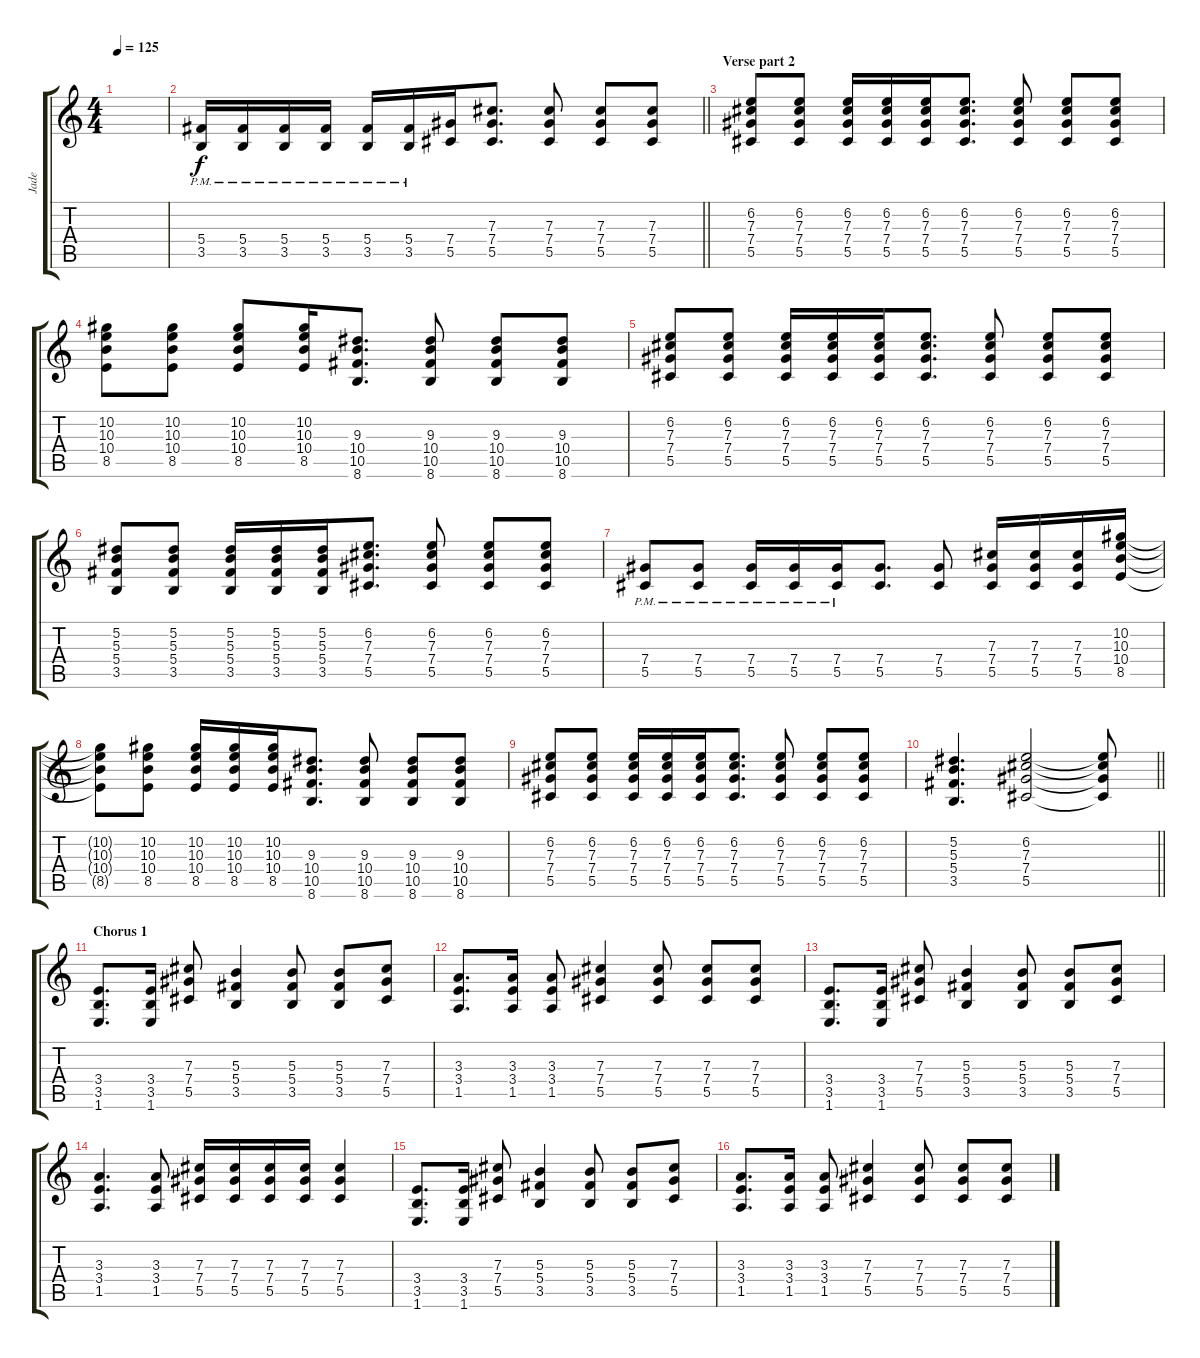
\track ("Jade" "Jade") {instrument overdrivenguitar}
\staff {score tabs}
\tuning (Eb4 Bb3 Gb3 Db3 Ab2 Eb2) {hide}
\ts (4 4)
\tempo 125
\clef g2
\ks c
|
\barLineRight lightlight
(5.4{pm} 3.5{pm}).16 (5.4{pm} 3.5{pm}).16 (5.4{pm} 3.5{pm}).16 (5.4{pm} 3.5{pm}).16 (5.4{pm} 3.5{pm}).16 (5.4{pm} 3.5{pm}).16 (7.4 5.5).16 (7.3 7.4 5.5).8{d} (7.3 7.4 5.5).8 (7.3 7.4 5.5).8 (7.3 7.4 5.5).8 |
\section ("" "Verse part 2")
(6.2 7.3 7.4 5.5).8 (6.2 7.3 7.4 5.5).8 (6.2 7.3 7.4 5.5).16 (6.2 7.3 7.4 5.5).16 (6.2 7.3 7.4 5.5).16 (6.2 7.3 7.4 5.5).8{d} (6.2 7.3 7.4 5.5).8 (6.2 7.3 7.4 5.5).8 (6.2 7.3 7.4 5.5).8 |
(10.2 10.3 10.4 8.5).8 (10.2 10.3 10.4 8.5).8 (10.2 10.3 10.4 8.5).8 (10.2 10.3 10.4 8.5).16 (9.3 10.4 10.5 8.6).8{d} (9.3 10.4 10.5 8.6).8 (9.3 10.4 10.5 8.6).8 (9.3 10.4 10.5 8.6).8 |
(6.2 7.3 7.4 5.5).8 (6.2 7.3 7.4 5.5).8 (6.2 7.3 7.4 5.5).16 (6.2 7.3 7.4 5.5).16 (6.2 7.3 7.4 5.5).16 (6.2 7.3 7.4 5.5).8{d} (6.2 7.3 7.4 5.5).8 (6.2 7.3 7.4 5.5).8 (6.2 7.3 7.4 5.5).8 |
(5.2 5.3 5.4 3.5).8 (5.2 5.3 5.4 3.5).8 (5.2 5.3 5.4 3.5).16 (5.2 5.3 5.4 3.5).16 (5.2 5.3 5.4 3.5).16 (6.2 7.3 7.4 5.5).8{d} (6.2 7.3 7.4 5.5).8 (6.2 7.3 7.4 5.5).8 (6.2 7.3 7.4 5.5).8 |
(7.4{pm} 5.5{pm}).8 (7.4{pm} 5.5{pm}).8 (7.4{pm} 5.5{pm}).16 (7.4{pm} 5.5{pm}).16 (7.4{pm} 5.5{pm}).16 (7.4 5.5).8{d} (7.4 5.5).8 (7.3 7.4 5.5).16 (7.3 7.4 5.5).16 (7.3 7.4 5.5).16 (10.2 10.3 10.4 8.5).16 |
(10.2{t} 10.3{t} 10.4{t} 8.5{t}).8 (10.2 10.3 10.4 8.5).8 (10.2 10.3 10.4 8.5).16 (10.2 10.3 10.4 8.5).16 (10.2 10.3 10.4 8.5).16 (9.3 10.4 10.5 8.6).8{d} (9.3 10.4 10.5 8.6).8 (9.3 10.4 10.5 8.6).8 (9.3 10.4 10.5 8.6).8 |
(6.2 7.3 7.4 5.5).8 (6.2 7.3 7.4 5.5).8 (6.2 7.3 7.4 5.5).16 (6.2 7.3 7.4 5.5).16 (6.2 7.3 7.4 5.5).16 (6.2 7.3 7.4 5.5).8{d} (6.2 7.3 7.4 5.5).8 (6.2 7.3 7.4 5.5).8 (6.2 7.3 7.4 5.5).8 |
\barLineRight lightlight
(5.2 5.3 5.4 3.5).4{d} (6.2 7.3 7.4 5.5).2 (6.2{t} 7.3{t} 7.4{t} 5.5{t}).8 |
\section ("" "Chorus 1")
(3.4 3.5 1.6).8{d} (3.4 3.5 1.6).16 (7.3 7.4 5.5).8 (5.3 5.4 3.5).4 (5.3 5.4 3.5).8 (5.3 5.4 3.5).8 (7.3 7.4 5.5).8 |
(3.3 3.4 1.5).8{d} (3.3 3.4 1.5).16 (3.3 3.4 1.5).8 (7.3 7.4 5.5).4 (7.3 7.4 5.5).8 (7.3 7.4 5.5).8 (7.3 7.4 5.5).8 |
(3.4 3.5 1.6).8{d} (3.4 3.5 1.6).16 (7.3 7.4 5.5).8 (5.3 5.4 3.5).4 (5.3 5.4 3.5).8 (5.3 5.4 3.5).8 (7.3 7.4 5.5).8 |
(3.3 3.4 1.5).4{d} (3.3 3.4 1.5).8 (7.3 7.4 5.5).16 (7.3 7.4 5.5).16 (7.3 7.4 5.5).16 (7.3 7.4 5.5).16 (7.3 7.4 5.5).4 |
(3.4 3.5 1.6).8{d} (3.4 3.5 1.6).16 (7.3 7.4 5.5).8 (5.3 5.4 3.5).4 (5.3 5.4 3.5).8 (5.3 5.4 3.5).8 (7.3 7.4 5.5).8 |
(3.3 3.4 1.5).8{d} (3.3 3.4 1.5).16 (3.3 3.4 1.5).8 (7.3 7.4 5.5).4 (7.3 7.4 5.5).8 (7.3 7.4 5.5).8 (7.3 7.4 5.5).8
